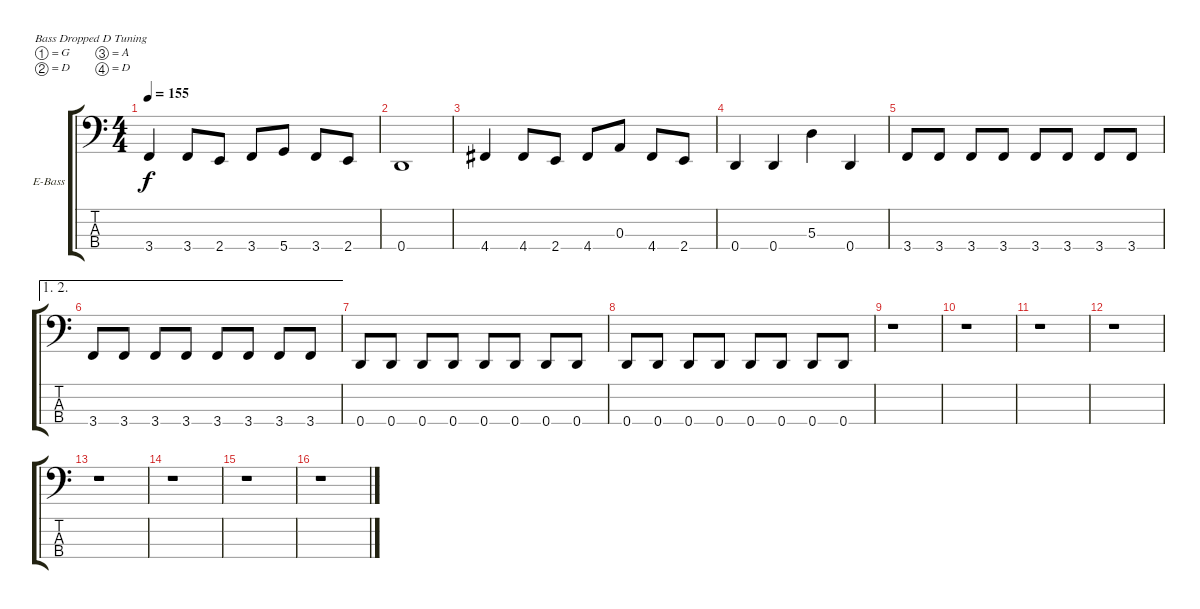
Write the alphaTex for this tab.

\bracketExtendMode groupsimilarinstruments
\firstSystemTrackNameOrientation horizontal
\otherSystemsTrackNameOrientation horizontal
\track ("Bass" "E-Bass") {instrument electricbassfinger}
\staff {score tabs}
\tuning (G2 D2 A1 D1)
\ts (4 4)
\tempo 155
\clef f4
\ks c
3.4.4{dy f} 3.4.8 2.4.8 3.4.8 5.4.8 3.4.8 2.4.8 |
0.4.1 |
4.4.4 4.4.8 2.4.8 4.4.8 0.3.8 4.4.8 2.4.8 |
0.4.4 0.4.4 5.3.4 0.4.4 |
3.4.8 3.4.8 3.4.8 3.4.8 3.4.8 3.4.8 3.4.8 3.4.8 |
\ae (1 2)
3.4.8 3.4.8 3.4.8 3.4.8 3.4.8 3.4.8 3.4.8 3.4.8 |
0.4.8 0.4.8 0.4.8 0.4.8 0.4.8 0.4.8 0.4.8 0.4.8 |
0.4.8 0.4.8 0.4.8 0.4.8 0.4.8 0.4.8 0.4.8 0.4.8 |
r.1 |
r.1 |
r.1 |
r.1 |
r.1 |
r.1 |
r.1 |
r.1
